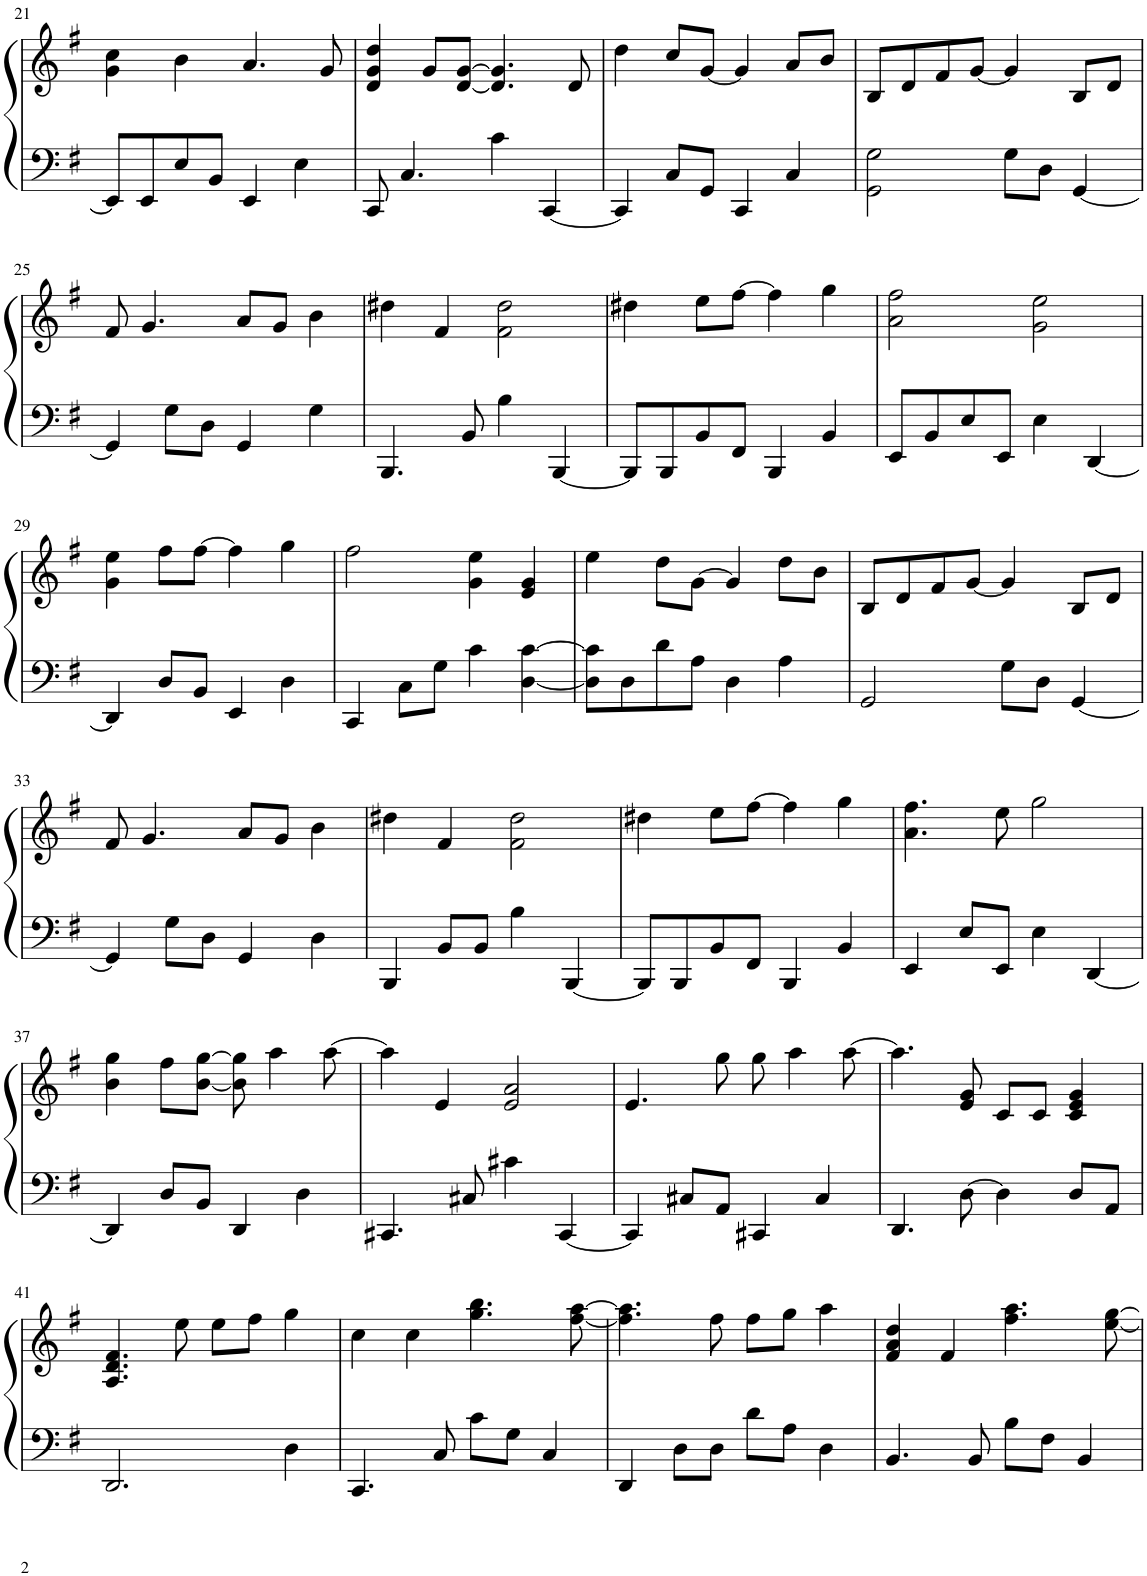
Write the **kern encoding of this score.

**kern	**kern
*part1	*part1
*staff2	*staff1
*I"Piano	*
*I'Pno.	*
!!LO:PB:g=z
*clefF4	*clefG2
*k[f#]	*k[f#]
*M4/4	*M4/4
=21	=21
8EE/L]	4g\ 4cc\
8EE/	.
8E/	4b\
8BB/J	.
4EE/	4.a/
4E\	.
.	8g/
=22	=22
8CC/	4d/ 4g/ 4dd/
4.C/	.
.	8g/L
.	[8d/ [8g/J
4c\	4.d/] 4.g/]
[4CC/	.
.	8d/
=23	=23
4CC/]	4dd\
8C/L	8cc/L
8GG/J	[8g/J
4CC/	4g/]
4C/	8a/L
.	8b/J
=24	=24
2GG\ 2G\	8B/L
.	8d/
.	8f#/
.	[8g/J
8G\L	4g/]
8D\J	.
[4GG/	8B/L
.	8d/J
!!LO:LB:g=z
=25	=25
4GG/]	8f#/
.	4.g/
8G\L	.
8D\J	.
4GG/	8a/L
.	8g/J
4G\	4b\
=26	=26
4.BBB/	4dd#X\
.	4f#/
8BB/	.
4B\	2f#\ 2dd#\
[4BBB/	.
=27	=27
8BBB/L]	4dd#X\
8BBB/	.
8BB/	8ee\L
8FF#/J	[8ff#\J
4BBB/	4ff#\]
4BB/	4gg\
=28	=28
8EE/L	2a\ 2ff#\
8BB/	.
8E/	.
8EE/J	.
4E\	2g\ 2ee\
[4DD/	.
!!LO:LB:g=z
=29	=29
4DD/]	4g\ 4ee\
8D/L	8ff#\L
8BB/J	[8ff#\J
4EE/	4ff#\]
4D\	4gg\
=30	=30
4CC/	2ff#\
8C\L	.
8G\J	.
4c\	4g\ 4ee\
[4D\ [4c\	4e/ 4g/
=31	=31
8D\] 8c\]L	4ee\
8D\	.
8d\	8dd\L
8A\J	[8g\J
4D\	4g/]
4A\	8dd\L
.	8b\J
=32	=32
2GG/	8B/L
.	8d/
.	8f#/
.	[8g/J
8G\L	4g/]
8D\J	.
[4GG/	8B/L
.	8d/J
!!LO:LB:g=z
=33	=33
4GG/]	8f#/
.	4.g/
8G\L	.
8D\J	.
4GG/	8a/L
.	8g/J
4D\	4b\
=34	=34
4BBB/	4dd#X\
8BB/L	4f#/
8BB/J	.
4B\	2f#\ 2dd#\
[4BBB/	.
=35	=35
8BBB/L]	4dd#X\
8BBB/	.
8BB/	8ee\L
8FF#/J	[8ff#\J
4BBB/	4ff#\]
4BB/	4gg\
=36	=36
4EE/	4.a\ 4.ff#\
8E/L	.
8EE/J	8ee\
4E\	2gg\
[4DD/	.
!!LO:LB:g=z
=37	=37
4DD/]	4b\ 4gg\
8D/L	8ff#\L
8BB/J	[8b\ [8gg\J
4DD/	8b\] 8gg\]
.	4aa\
4D\	.
.	[8aa\
=38	=38
4.CC#X/	4aa\]
.	4e/
8C#X/	.
4c#X\	2e/ 2a/
[4CC#/	.
=39	=39
4CC#/]	4.e/
8C#X/L	.
8AA/J	8gg\
4CC#X/	8gg\
.	4aa\
4C#/	.
.	[8aa\
=40	=40
4.DD/	4.aa\]
[8D\	8e/ 8g/
4D\]	8c/L
.	8c/J
8D/L	4c/ 4e/ 4g/
8AA/J	.
!!LO:LB:g=z
=41	=41
2.DD/	4.A/ 4.d/ 4.f#/
.	8ee\
.	8ee\L
.	8ff#\J
4D\	4gg\
=42	=42
4.CC/	4cc\
.	4cc\
8C/	.
8c\L	4.gg\ 4.bb\
8G\J	.
4C/	.
.	[8ff#\ [8aa\
=43	=43
4DD/	4.ff#\] 4.aa\]
8D\L	.
8D\J	8ff#\
8d\L	8ff#\L
8A\J	8gg\J
4D\	4aa\
=44	=44
4.BB/	4f#/ 4a/ 4dd/
.	4f#/
8BB/	.
8B\L	4.ff#\ 4.aa\
8F#\J	.
4BB/	.
.	[8ee\ [8gg\
=	=
*-	*-
